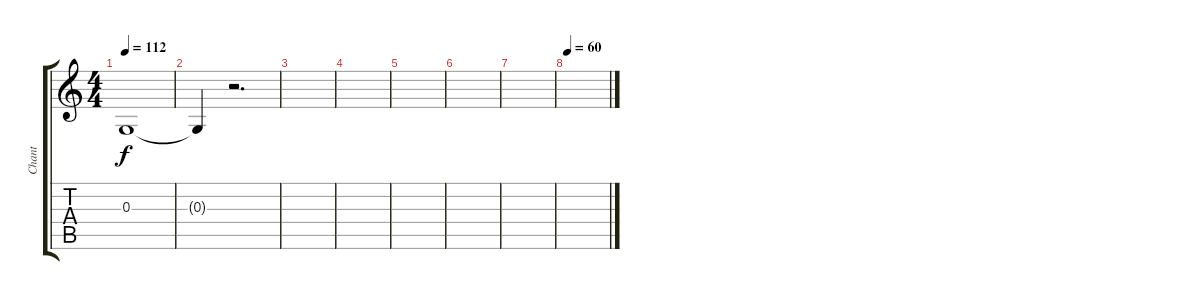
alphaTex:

\track ("Chant" "Chant") {instrument flute}
\staff {score tabs}
\tuning (E4 B3 G3 D3 A2 E2) {hide}
\ts (4 4)
\tempo 112
\clef g2
\ks c
0.3.1{dy f} |
0.3{t}.4 r.2{d} |
|
|
|
|
|
\tempo 60
